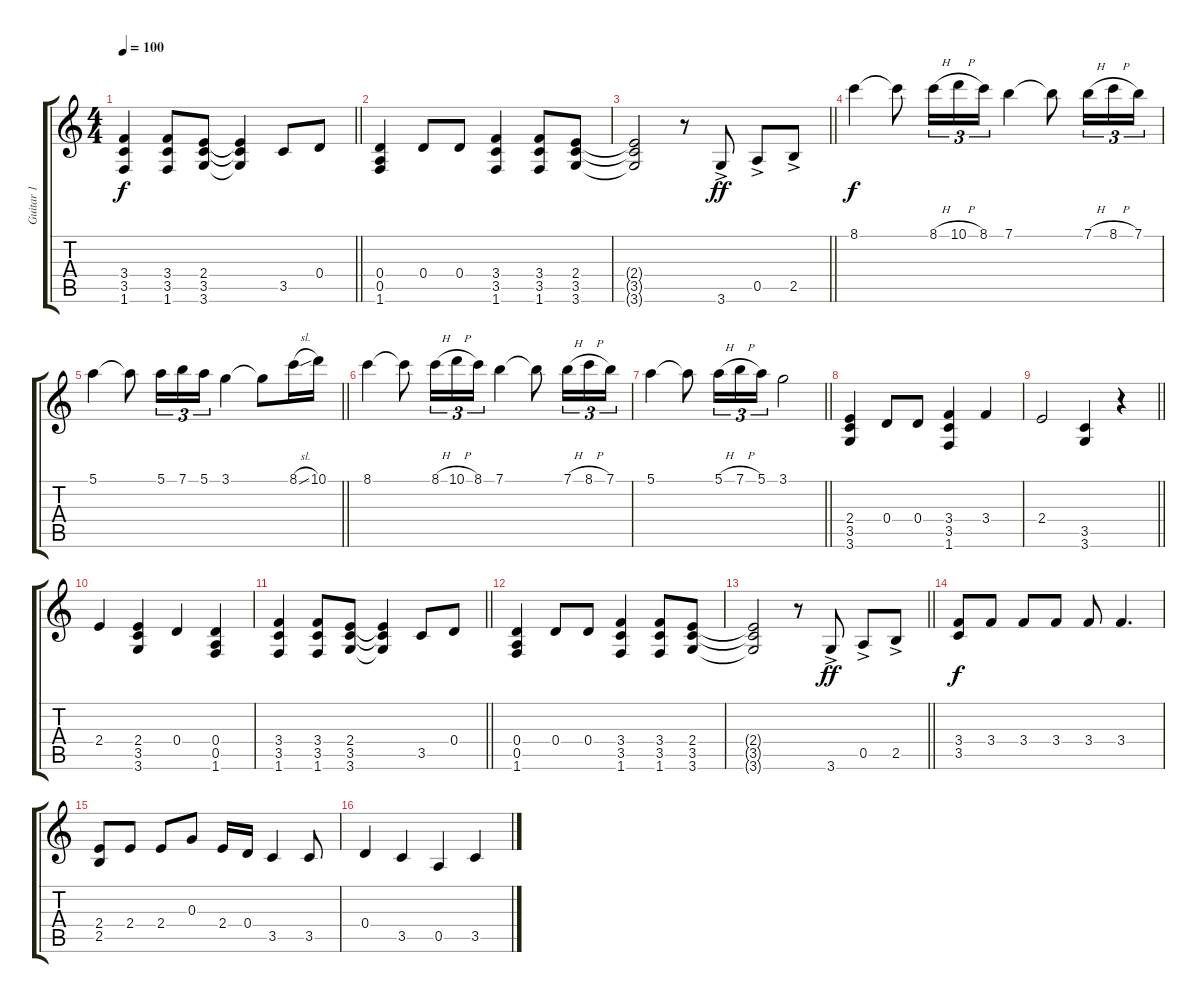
\track ("Guitar 1" "Guitar 1") {instrument electricguitarclean}
\staff {score tabs}
\tuning (E4 B3 G3 D3 A2 E2) {hide}
\ts (4 4)
\tempo 100
\clef g2
\barLineRight lightlight
\ks c
(3.4 3.5 1.6).4{dy f} (3.4 3.5 1.6).8 (2.4 3.5 3.6).8 (2.4{t} 3.5{t} 3.6{t}).4 3.5.8 0.4.8 |
(0.4 0.5 1.6).4 0.4.8 0.4.8 (3.4 3.5 1.6).4 (3.4 3.5 1.6).8 (2.4 3.5 3.6).8 |
\barLineRight lightlight
(2.4{t} 3.5{t} 3.6{t}).2 r.8 3.6{ac}.8{dy ff} 0.5{ac}.8 2.5{ac}.8 |
8.1.4{dy f} 8.1{t}.8 8.1{h}.16{tu (3 2)} 10.1{h}.16{tu (3 2)} 8.1.16{tu (3 2)} 7.1.4 7.1{t}.8 7.1{h}.16{tu (3 2)} 8.1{h}.16{tu (3 2)} 7.1.16{tu (3 2)} |
\barLineRight lightlight
5.1.4 5.1{t}.8 5.1.16{tu (3 2)} 7.1.16{tu (3 2)} 5.1.16{tu (3 2)} 3.1.4 3.1{t}.8 8.1{sl}.16 10.1.16 |
8.1.4 8.1{t}.8 8.1{h}.16{tu (3 2)} 10.1{h}.16{tu (3 2)} 8.1.16{tu (3 2)} 7.1.4 7.1{t}.8 7.1{h}.16{tu (3 2)} 8.1{h}.16{tu (3 2)} 7.1.16{tu (3 2)} |
\barLineRight lightlight
5.1.4 5.1{t}.8 5.1{h}.16{tu (3 2)} 7.1{h}.16{tu (3 2)} 5.1.16{tu (3 2)} 3.1.2 |
(2.4 3.5 3.6).4 0.4.8 0.4.8 (3.4 3.5 1.6).4 3.4.4 |
\barLineRight lightlight
2.4.2 (3.5 3.6).4 r.4 |
2.4.4 (2.4 3.5 3.6).4 0.4.4 (0.4 0.5 1.6).4 |
\barLineRight lightlight
(3.4 3.5 1.6).4 (3.4 3.5 1.6).8 (2.4 3.5 3.6).8 (2.4{t} 3.5{t} 3.6{t}).4 3.5.8 0.4.8 |
(0.4 0.5 1.6).4 0.4.8 0.4.8 (3.4 3.5 1.6).4 (3.4 3.5 1.6).8 (2.4 3.5 3.6).8 |
\barLineRight lightlight
(2.4{t} 3.5{t} 3.6{t}).2 r.8 3.6{ac}.8{dy ff} 0.5{ac}.8 2.5{ac}.8 |
(3.4 3.5).8{dy f} 3.4.8 3.4.8 3.4.8 3.4.8 3.4.4{d} |
(2.4 2.5).8 2.4.8 2.4.8 0.3.8 2.4.16 0.4.16 3.5.4 3.5.8 |
0.4.4 3.5.4 0.5.4 3.5.4
